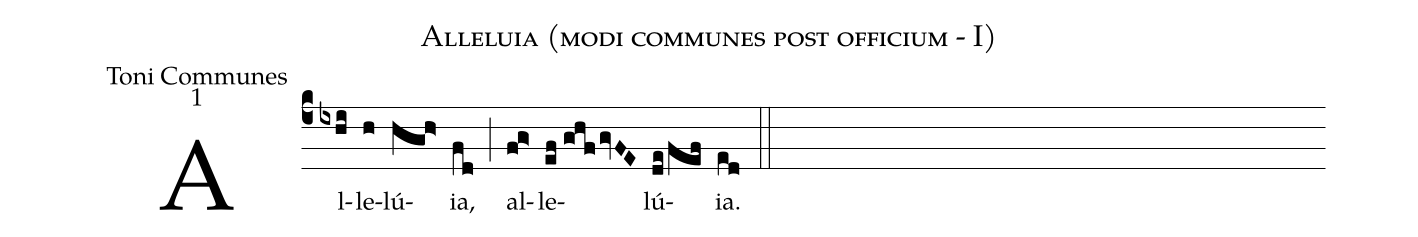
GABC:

name:Alleluia (modi communes post officium - I);
office-part:Toni Communes;
mode:1;
%%
(c4)Al(ixhi)le(h)lú(hgh>)ia,(fd) (;) al(fg>)le(ef//ghf/gvFE)lú(de/fef)ia.(ed) (::)
